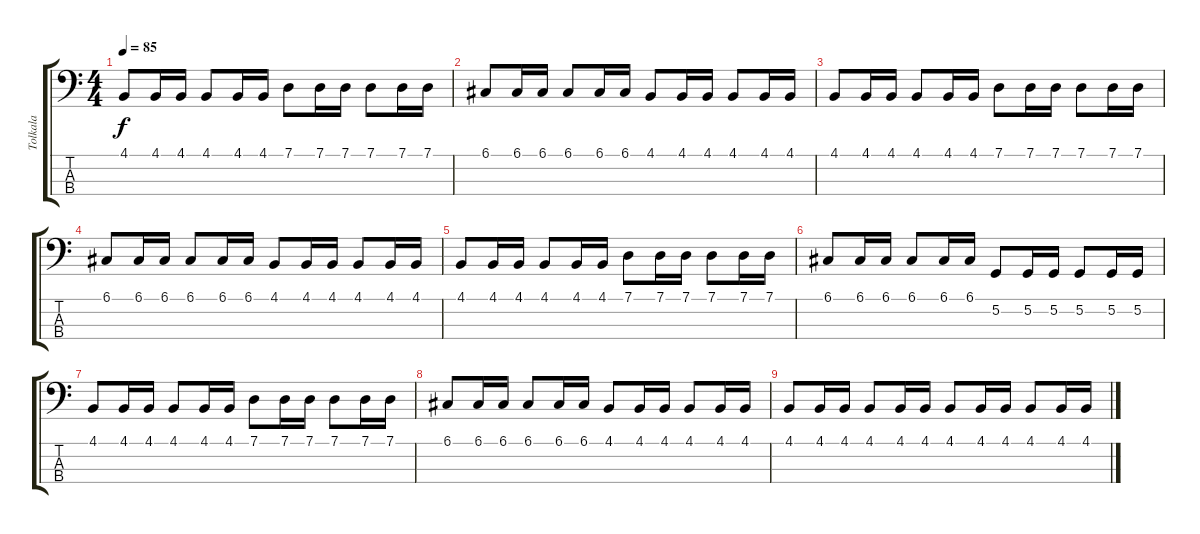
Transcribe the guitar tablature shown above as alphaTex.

\track ("Tolkala" "Tolkala") {instrument xylophone}
\staff {score tabs}
\tuning (G2 D2 A1 E1) {hide}
\ts (4 4)
\tempo 85
\clef f4
\ks c
4.1.8{dy f} 4.1.16 4.1.16 4.1.8 4.1.16 4.1.16 7.1.8 7.1.16 7.1.16 7.1.8 7.1.16 7.1.16 |
6.1.8 6.1.16 6.1.16 6.1.8 6.1.16 6.1.16 4.1.8 4.1.16 4.1.16 4.1.8 4.1.16 4.1.16 |
4.1.8 4.1.16 4.1.16 4.1.8 4.1.16 4.1.16 7.1.8 7.1.16 7.1.16 7.1.8 7.1.16 7.1.16 |
6.1.8 6.1.16 6.1.16 6.1.8 6.1.16 6.1.16 4.1.8 4.1.16 4.1.16 4.1.8 4.1.16 4.1.16 |
4.1.8 4.1.16 4.1.16 4.1.8 4.1.16 4.1.16 7.1.8 7.1.16 7.1.16 7.1.8 7.1.16 7.1.16 |
6.1.8 6.1.16 6.1.16 6.1.8 6.1.16 6.1.16 5.2.8 5.2.16 5.2.16 5.2.8 5.2.16 5.2.16 |
4.1.8 4.1.16 4.1.16 4.1.8 4.1.16 4.1.16 7.1.8 7.1.16 7.1.16 7.1.8 7.1.16 7.1.16 |
6.1.8 6.1.16 6.1.16 6.1.8 6.1.16 6.1.16 4.1.8 4.1.16 4.1.16 4.1.8 4.1.16 4.1.16 |
4.1.8 4.1.16 4.1.16 4.1.8 4.1.16 4.1.16 4.1.8 4.1.16 4.1.16 4.1.8 4.1.16 4.1.16
